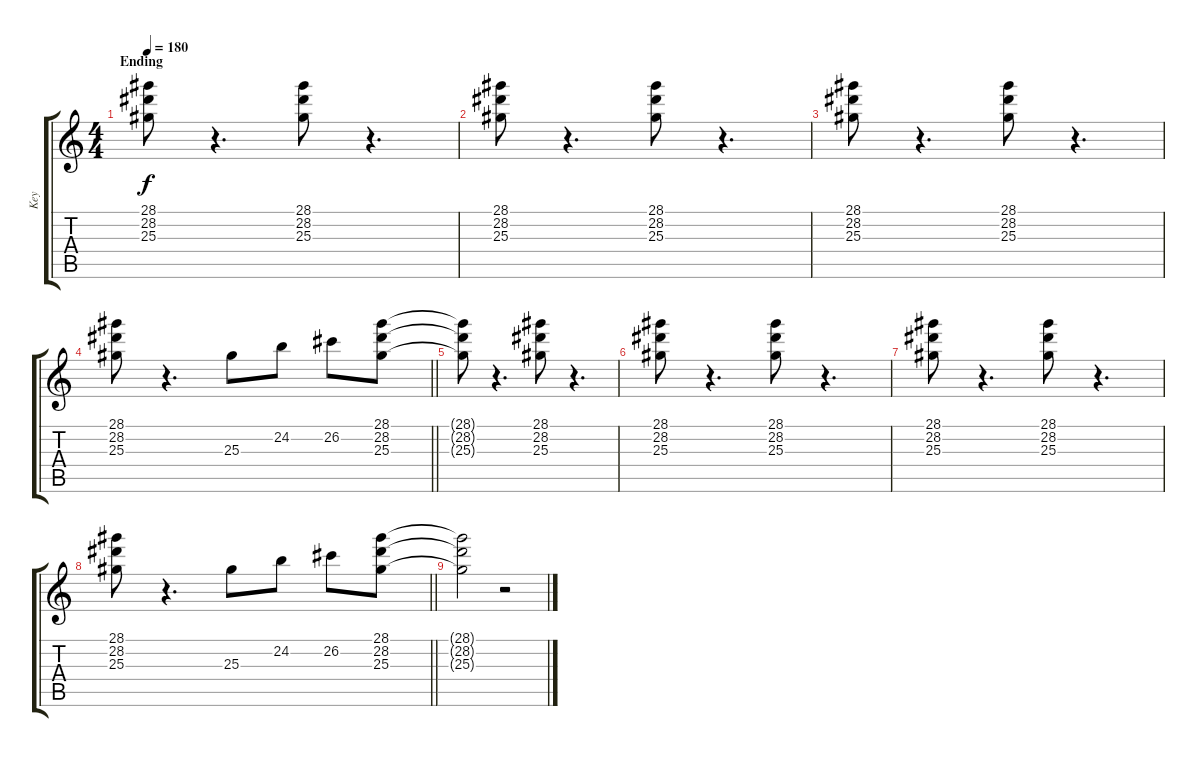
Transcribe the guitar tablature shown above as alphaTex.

\track ("Key" "Key") {instrument stringensemble1}
\staff {score tabs}
\tuning (E4 B3 G3 D3 A2 E2) {hide}
\ts (4 4)
\section ("" "Ending")
\tempo 180
\clef g2
\ks c
(28.1 28.2 25.3).8{dy f} r.4{d} (28.1 28.2 25.3).8 r.4{d} |
(28.1 28.2 25.3).8 r.4{d} (28.1 28.2 25.3).8 r.4{d} |
(28.1 28.2 25.3).8 r.4{d} (28.1 28.2 25.3).8 r.4{d} |
\barLineRight lightlight
(28.1 28.2 25.3).8 r.4{d} 25.3.8 24.2.8 26.2.8 (28.1 28.2 25.3).8 |
(28.1{t} 28.2{t} 25.3{t}).8 r.4{d} (28.1 28.2 25.3).8 r.4{d} |
(28.1 28.2 25.3).8 r.4{d} (28.1 28.2 25.3).8 r.4{d} |
(28.1 28.2 25.3).8 r.4{d} (28.1 28.2 25.3).8 r.4{d} |
\barLineRight lightlight
(28.1 28.2 25.3).8 r.4{d} 25.3.8 24.2.8 26.2.8 (28.1 28.2 25.3).8 |
(28.1{t} 28.2{t} 25.3{t}).2 r.2
